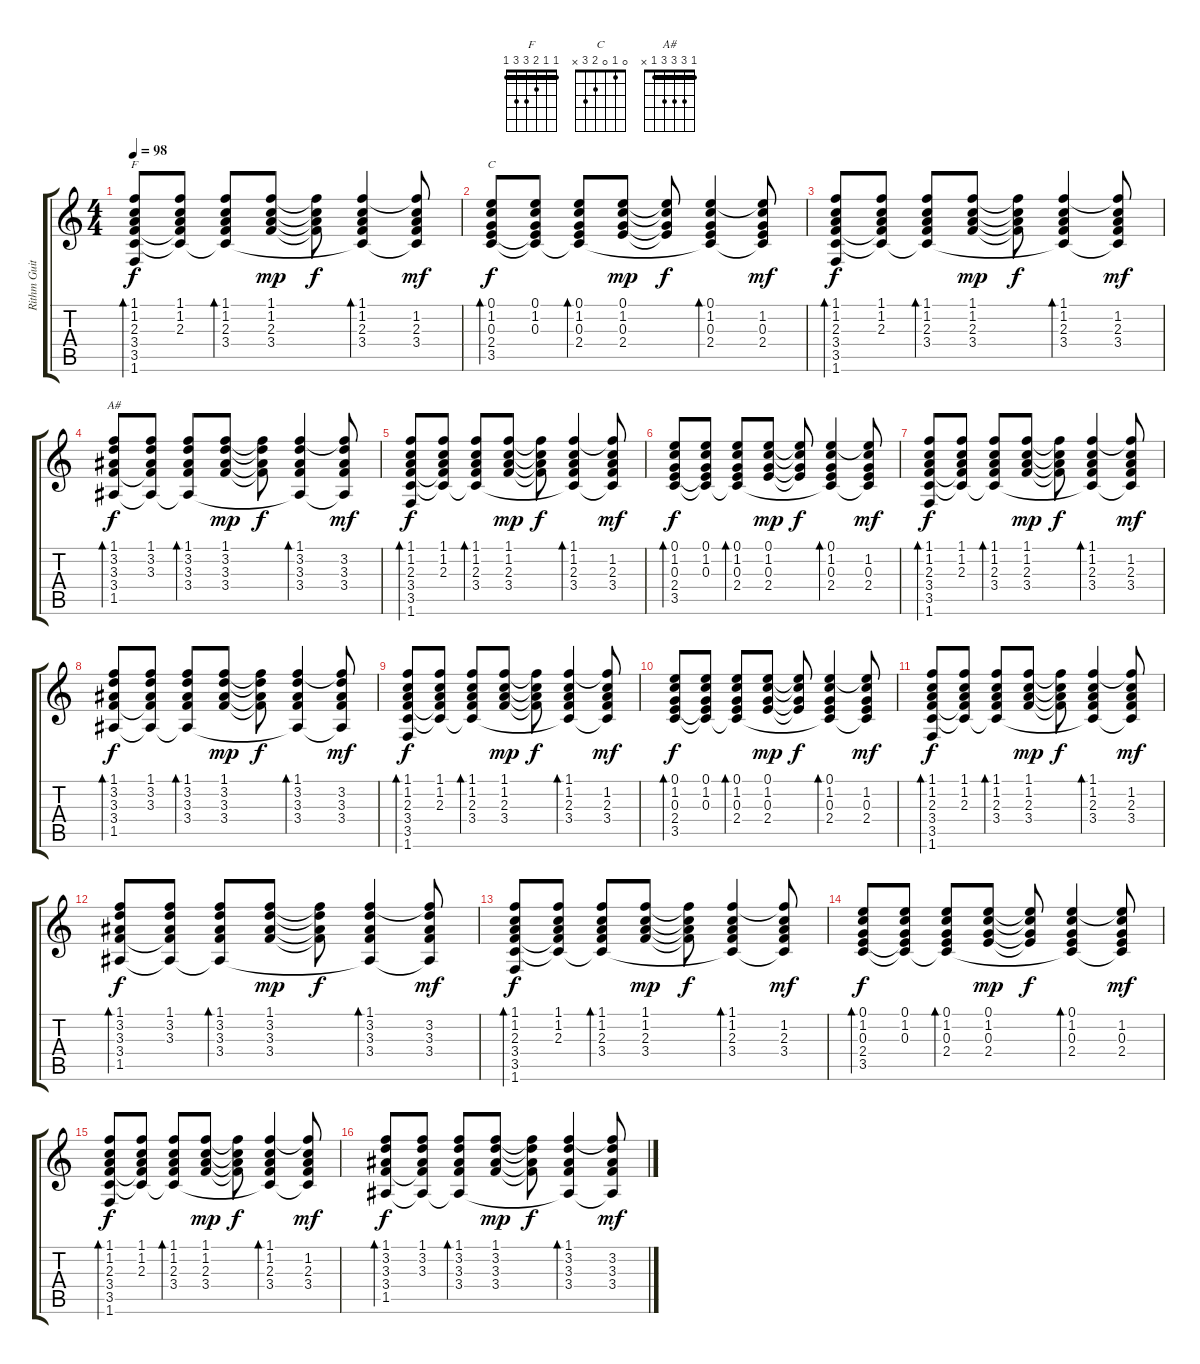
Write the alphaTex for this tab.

\track ("Rithm Guitar (Steel)" "Rithm Guit") {instrument acousticguitarsteel}
\staff {score tabs}
\tuning (E4 B3 G3 D3 A2 E2) {hide}
\chord ("F" 1 1 2 3 3 1) {barre 1}
\chord ("C" 0 1 0 2 3 x)
\chord ("A#" 1 3 3 3 1 x) {barre 1}
\ts (4 4)
\tempo 98
\clef g2
\ks c
(1.1 1.2 2.3 3.4 3.5 1.6).8{bd 60 ch "F" dy f} (1.1 1.2 2.3 3.4{t} 3.5{t}).8 (1.1 1.2 2.3 3.4 3.5{t}).8{bd 30} (1.1 1.2 2.3 3.4).8{dy mp} (1.1{t} 1.2{t} 2.3{t} 3.4{t}).8{dy f} (1.1 1.2 2.3 3.4 3.5{t}).4{bd 30} (1.1{t} 1.2 2.3 3.4 3.5{t}).8{dy mf} |
(0.1 1.2 0.3 2.4 3.5).8{bd 60 ch "C" dy f} (0.1 1.2 0.3 2.4{t} 3.5{t}).8 (0.1 1.2 0.3 2.4 3.5{t}).8{bd 30} (0.1 1.2 0.3 2.4).8{dy mp} (0.1{t} 1.2{t} 0.3{t} 2.4{t}).8{dy f} (0.1 1.2 0.3 2.4 3.5{t}).4{bd 30} (0.1{t} 1.2 0.3 2.4 3.5{t}).8{dy mf} |
(1.1 1.2 2.3 3.4 3.5 1.6).8{bd 60 dy f} (1.1 1.2 2.3 3.4{t} 3.5{t}).8 (1.1 1.2 2.3 3.4 3.5{t}).8{bd 30} (1.1 1.2 2.3 3.4).8{dy mp} (1.1{t} 1.2{t} 2.3{t} 3.4{t}).8{dy f} (1.1 1.2 2.3 3.4 3.5{t}).4{bd 30} (1.1{t} 1.2 2.3 3.4 3.5{t}).8{dy mf} |
(1.1 3.2 3.3 3.4 1.5).8{bd 60 ch "A#" dy f} (1.1 3.2 3.3 3.4{t} 1.5{t}).8 (1.1 3.2 3.3 3.4 1.5{t}).8{bd 30} (1.1 3.2 3.3 3.4).8{dy mp} (1.1{t} 3.2{t} 3.3{t} 3.4{t}).8{dy f} (1.1 3.2 3.3 3.4 1.5{t}).4{bd 30} (1.1{t} 3.2 3.3 3.4 1.5{t}).8{dy mf} |
(1.1 1.2 2.3 3.4 3.5 1.6).8{bd 60 dy f} (1.1 1.2 2.3 3.4{t} 3.5{t}).8 (1.1 1.2 2.3 3.4 3.5{t}).8{bd 30} (1.1 1.2 2.3 3.4).8{dy mp} (1.1{t} 1.2{t} 2.3{t} 3.4{t}).8{dy f} (1.1 1.2 2.3 3.4 3.5{t}).4{bd 30} (1.1{t} 1.2 2.3 3.4 3.5{t}).8{dy mf} |
(0.1 1.2 0.3 2.4 3.5).8{bd 60 dy f} (0.1 1.2 0.3 2.4{t} 3.5{t}).8 (0.1 1.2 0.3 2.4 3.5{t}).8{bd 30} (0.1 1.2 0.3 2.4).8{dy mp} (0.1{t} 1.2{t} 0.3{t} 2.4{t}).8{dy f} (0.1 1.2 0.3 2.4 3.5{t}).4{bd 30} (0.1{t} 1.2 0.3 2.4 3.5{t}).8{dy mf} |
(1.1 1.2 2.3 3.4 3.5 1.6).8{bd 60 dy f} (1.1 1.2 2.3 3.4{t} 3.5{t}).8 (1.1 1.2 2.3 3.4 3.5{t}).8{bd 30} (1.1 1.2 2.3 3.4).8{dy mp} (1.1{t} 1.2{t} 2.3{t} 3.4{t}).8{dy f} (1.1 1.2 2.3 3.4 3.5{t}).4{bd 30} (1.1{t} 1.2 2.3 3.4 3.5{t}).8{dy mf} |
(1.1 3.2 3.3 3.4 1.5).8{bd 60 dy f} (1.1 3.2 3.3 3.4{t} 1.5{t}).8 (1.1 3.2 3.3 3.4 1.5{t}).8{bd 30} (1.1 3.2 3.3 3.4).8{dy mp} (1.1{t} 3.2{t} 3.3{t} 3.4{t}).8{dy f} (1.1 3.2 3.3 3.4 1.5{t}).4{bd 30} (1.1{t} 3.2 3.3 3.4 1.5{t}).8{dy mf} |
(1.1 1.2 2.3 3.4 3.5 1.6).8{bd 60 dy f} (1.1 1.2 2.3 3.4{t} 3.5{t}).8 (1.1 1.2 2.3 3.4 3.5{t}).8{bd 30} (1.1 1.2 2.3 3.4).8{dy mp} (1.1{t} 1.2{t} 2.3{t} 3.4{t}).8{dy f} (1.1 1.2 2.3 3.4 3.5{t}).4{bd 30} (1.1{t} 1.2 2.3 3.4 3.5{t}).8{dy mf} |
(0.1 1.2 0.3 2.4 3.5).8{bd 60 dy f} (0.1 1.2 0.3 2.4{t} 3.5{t}).8 (0.1 1.2 0.3 2.4 3.5{t}).8{bd 30} (0.1 1.2 0.3 2.4).8{dy mp} (0.1{t} 1.2{t} 0.3{t} 2.4{t}).8{dy f} (0.1 1.2 0.3 2.4 3.5{t}).4{bd 30} (0.1{t} 1.2 0.3 2.4 3.5{t}).8{dy mf} |
(1.1 1.2 2.3 3.4 3.5 1.6).8{bd 60 dy f} (1.1 1.2 2.3 3.4{t} 3.5{t}).8 (1.1 1.2 2.3 3.4 3.5{t}).8{bd 30} (1.1 1.2 2.3 3.4).8{dy mp} (1.1{t} 1.2{t} 2.3{t} 3.4{t}).8{dy f} (1.1 1.2 2.3 3.4 3.5{t}).4{bd 30} (1.1{t} 1.2 2.3 3.4 3.5{t}).8{dy mf} |
(1.1 3.2 3.3 3.4 1.5).8{bd 60 dy f} (1.1 3.2 3.3 3.4{t} 1.5{t}).8 (1.1 3.2 3.3 3.4 1.5{t}).8{bd 30} (1.1 3.2 3.3 3.4).8{dy mp} (1.1{t} 3.2{t} 3.3{t} 3.4{t}).8{dy f} (1.1 3.2 3.3 3.4 1.5{t}).4{bd 30} (1.1{t} 3.2 3.3 3.4 1.5{t}).8{dy mf} |
(1.1 1.2 2.3 3.4 3.5 1.6).8{bd 60 dy f} (1.1 1.2 2.3 3.4{t} 3.5{t}).8 (1.1 1.2 2.3 3.4 3.5{t}).8{bd 30} (1.1 1.2 2.3 3.4).8{dy mp} (1.1{t} 1.2{t} 2.3{t} 3.4{t}).8{dy f} (1.1 1.2 2.3 3.4 3.5{t}).4{bd 30} (1.1{t} 1.2 2.3 3.4 3.5{t}).8{dy mf} |
(0.1 1.2 0.3 2.4 3.5).8{bd 60 dy f} (0.1 1.2 0.3 2.4{t} 3.5{t}).8 (0.1 1.2 0.3 2.4 3.5{t}).8{bd 30} (0.1 1.2 0.3 2.4).8{dy mp} (0.1{t} 1.2{t} 0.3{t} 2.4{t}).8{dy f} (0.1 1.2 0.3 2.4 3.5{t}).4{bd 30} (0.1{t} 1.2 0.3 2.4 3.5{t}).8{dy mf} |
(1.1 1.2 2.3 3.4 3.5 1.6).8{bd 60 dy f} (1.1 1.2 2.3 3.4{t} 3.5{t}).8 (1.1 1.2 2.3 3.4 3.5{t}).8{bd 30} (1.1 1.2 2.3 3.4).8{dy mp} (1.1{t} 1.2{t} 2.3{t} 3.4{t}).8{dy f} (1.1 1.2 2.3 3.4 3.5{t}).4{bd 30} (1.1{t} 1.2 2.3 3.4 3.5{t}).8{dy mf} |
(1.1 3.2 3.3 3.4 1.5).8{bd 60 dy f} (1.1 3.2 3.3 3.4{t} 1.5{t}).8 (1.1 3.2 3.3 3.4 1.5{t}).8{bd 30} (1.1 3.2 3.3 3.4).8{dy mp} (1.1{t} 3.2{t} 3.3{t} 3.4{t}).8{dy f} (1.1 3.2 3.3 3.4 1.5{t}).4{bd 30} (1.1{t} 3.2 3.3 3.4 1.5{t}).8{dy mf}
